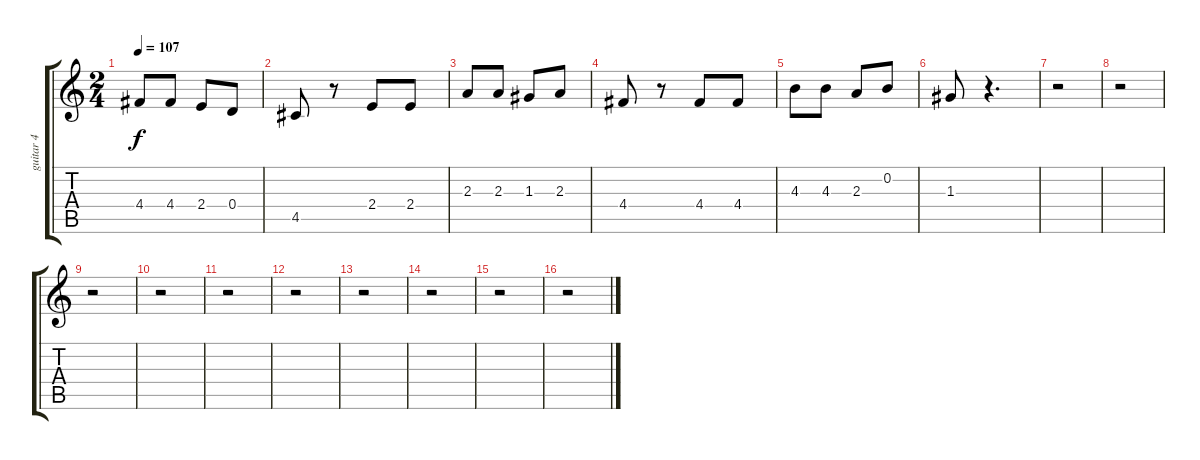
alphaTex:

\track ("guitar 4" "guitar 4") {instrument acousticguitarnylon}
\staff {score tabs}
\tuning (E4 B3 G3 D3 A2 E2) {hide}
\ts (2 4)
\tempo 107
\clef g2
\ks c
4.4.8{dy f} 4.4.8 2.4.8 0.4.8 |
4.5.8 r.8 2.4.8 2.4.8 |
2.3.8 2.3.8 1.3.8 2.3.8 |
4.4.8 r.8 4.4.8 4.4.8 |
4.3.8 4.3.8 2.3.8 0.2.8 |
1.3.8 r.4{d} |
r.2 |
r.2 |
r.2 |
r.2 |
r.2 |
r.2 |
r.2 |
r.2 |
r.2 |
r.2
